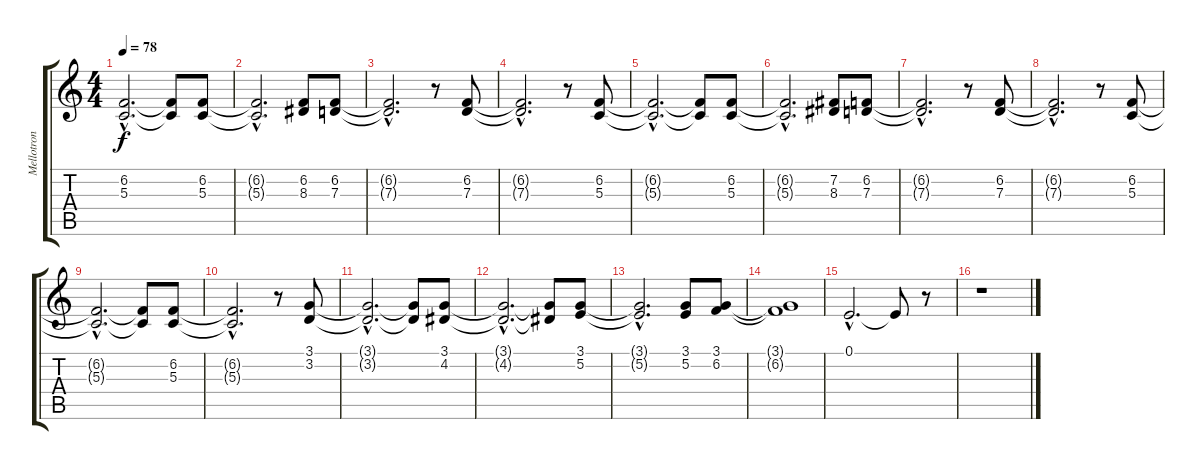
\track ("Mellotron     " "Mellotron ") {instrument clavinet}
\staff {score tabs}
\tuning (E4 B3 G3 D3 A2 E2) {hide}
\ts (4 4)
\tempo 78
\clef g2
\ks c
(6.2{hac t} 5.3{hac t}).2{d dy f} (6.2{t} 5.3{t}).8 (6.2 5.3).8 |
(6.2{hac t} 5.3{hac t}).2{d} (6.2 8.3).8 (6.2 7.3).8 |
(6.2{hac t} 7.3{hac t}).2{d} r.8 (6.2 7.3).8 |
(6.2{hac t} 7.3{hac t}).2{d} r.8 (6.2 5.3).8 |
(6.2{hac t} 5.3{hac t}).2{d} (6.2{t} 5.3{t}).8 (6.2 5.3).8 |
(6.2{hac t} 5.3{hac t}).2{d} (7.2 8.3).8 (6.2 7.3).8 |
(6.2{hac t} 7.3{hac t}).2{d} r.8 (6.2 7.3).8 |
(6.2{hac t} 7.3{hac t}).2{d} r.8 (6.2 5.3).8 |
(6.2{hac t} 5.3{hac t}).2{d} (6.2{t} 5.3{t}).8 (6.2 5.3).8 |
(6.2{hac t} 5.3{hac t}).2{d} r.8 (3.1 3.2).8 |
(3.1{hac t} 3.2{hac t}).2{d} (3.1{t} 3.2{t}).8 (3.1 4.2).8 |
(3.1{hac t} 4.2{hac t}).2{d} (3.1{t} 4.2{t}).8 (3.1 5.2).8 |
(3.1{hac t} 5.2{hac t}).2{d} (3.1 5.2).8 (3.1 6.2).8 |
(3.1{t} 6.2{t}).1 |
0.1{hac}.2{d} 0.1{t}.8 r.8 |
r.1
